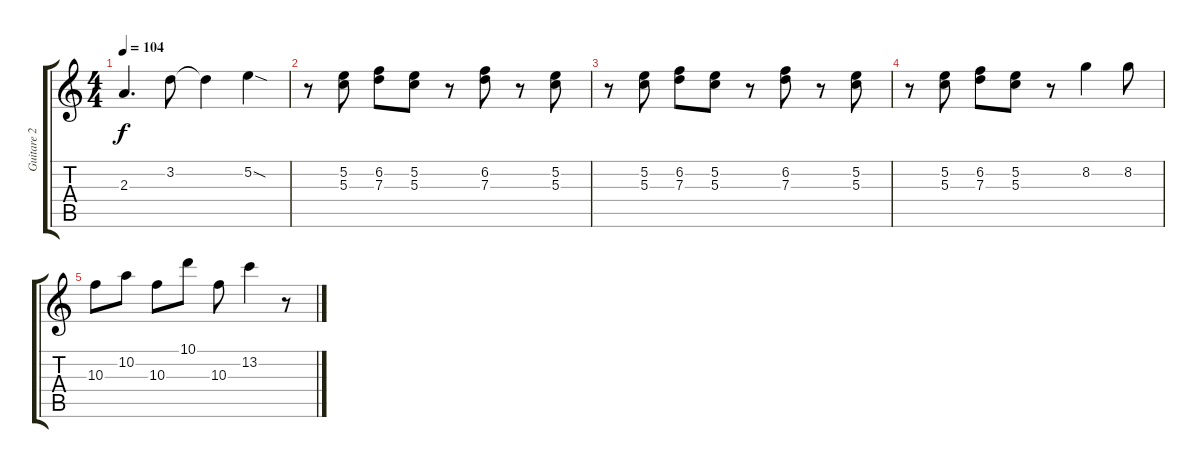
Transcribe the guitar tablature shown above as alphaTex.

\track ("Guitare 2" "Guitare 2") {instrument distortionguitar}
\staff {score tabs}
\tuning (E4 B3 G3 D3 A2 E2) {hide}
\ts (4 4)
\tempo 104
\clef g2
\ks c
2.3.4{d dy f} 3.2.8 3.2{t}.4 5.2{sod}.4 |
r.8 (5.2 5.3).8 (6.2 7.3).8 (5.2 5.3).8 r.8 (6.2 7.3).8 r.8 (5.2 5.3).8 |
r.8 (5.2 5.3).8 (6.2 7.3).8 (5.2 5.3).8 r.8 (6.2 7.3).8 r.8 (5.2 5.3).8 |
r.8 (5.2 5.3).8 (6.2 7.3).8 (5.2 5.3).8 r.8 8.2.4 8.2.8 |
10.3.8 10.2.8 10.3.8 10.1.8 10.3.8 13.2.4 r.8
